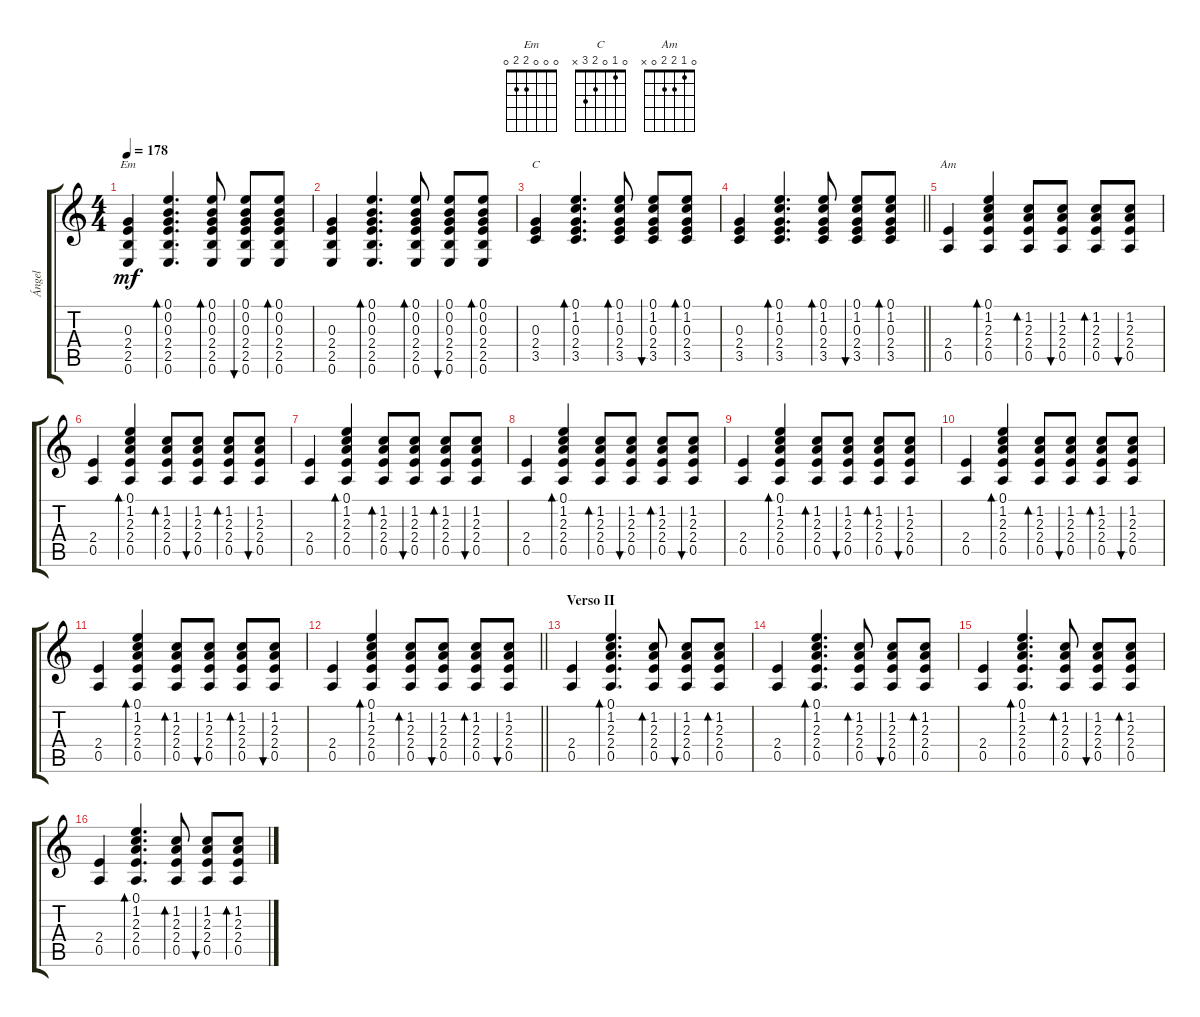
\track ("Ángel" "Ángel") {instrument acousticguitarsteel}
\staff {score tabs}
\tuning (E4 B3 G3 D3 A2 E2) {hide}
\chord ("Em" 0 0 0 2 2 0)
\chord ("C" 0 1 0 2 3 x)
\chord ("Am" 0 1 2 2 0 x)
\ts (4 4)
\tempo 178
\clef g2
\ks c
(0.3 2.4 2.5 0.6).4{ch "Em" dy mf} (0.1 0.2 0.3 2.4 2.5 0.6).4{d bd 30} (0.1 0.2 0.3 2.4 2.5 0.6).8{bd 30} (0.1 0.2 0.3 2.4 2.5 0.6).8{bu 30} (0.1 0.2 0.3 2.4 2.5 0.6).8{bd 30} |
(0.3 2.4 2.5 0.6).4 (0.1 0.2 0.3 2.4 2.5 0.6).4{d bd 30} (0.1 0.2 0.3 2.4 2.5 0.6).8{bd 30} (0.1 0.2 0.3 2.4 2.5 0.6).8{bu 30} (0.1 0.2 0.3 2.4 2.5 0.6).8{bd 30} |
(0.3 2.4 3.5).4{ch "C"} (0.1 1.2 0.3 2.4 3.5).4{d bd 30} (0.1 1.2 0.3 2.4 3.5).8{bd 60} (0.1 1.2 0.3 2.4 3.5).8{bu 60} (0.1 1.2 0.3 2.4 3.5).8{bd 60} |
\barLineRight lightlight
(0.3 2.4 3.5).4 (0.1 1.2 0.3 2.4 3.5).4{d bd 30} (0.1 1.2 0.3 2.4 3.5).8{bd 60} (0.1 1.2 0.3 2.4 3.5).8{bu 60} (0.1 1.2 0.3 2.4 3.5).8{bd 60} |
(2.4 0.5).4{ch "Am"} (0.1 1.2 2.3 2.4 0.5).4{bd 30} (1.2 2.3 2.4 0.5).8{bd 30} (1.2 2.3 2.4 0.5).8{bu 30} (1.2 2.3 2.4 0.5).8{bd 30} (1.2 2.3 2.4 0.5).8{bu 30} |
(2.4 0.5).4 (0.1 1.2 2.3 2.4 0.5).4{bd 30} (1.2 2.3 2.4 0.5).8{bd 30} (1.2 2.3 2.4 0.5).8{bu 30} (1.2 2.3 2.4 0.5).8{bd 30} (1.2 2.3 2.4 0.5).8{bu 30} |
(2.4 0.5).4 (0.1 1.2 2.3 2.4 0.5).4{bd 30} (1.2 2.3 2.4 0.5).8{bd 30} (1.2 2.3 2.4 0.5).8{bu 30} (1.2 2.3 2.4 0.5).8{bd 30} (1.2 2.3 2.4 0.5).8{bu 30} |
(2.4 0.5).4 (0.1 1.2 2.3 2.4 0.5).4{bd 30} (1.2 2.3 2.4 0.5).8{bd 30} (1.2 2.3 2.4 0.5).8{bu 30} (1.2 2.3 2.4 0.5).8{bd 30} (1.2 2.3 2.4 0.5).8{bu 30} |
(2.4 0.5).4 (0.1 1.2 2.3 2.4 0.5).4{bd 30} (1.2 2.3 2.4 0.5).8{bd 30} (1.2 2.3 2.4 0.5).8{bu 30} (1.2 2.3 2.4 0.5).8{bd 30} (1.2 2.3 2.4 0.5).8{bu 30} |
(2.4 0.5).4 (0.1 1.2 2.3 2.4 0.5).4{bd 30} (1.2 2.3 2.4 0.5).8{bd 30} (1.2 2.3 2.4 0.5).8{bu 30} (1.2 2.3 2.4 0.5).8{bd 30} (1.2 2.3 2.4 0.5).8{bu 30} |
(2.4 0.5).4 (0.1 1.2 2.3 2.4 0.5).4{bd 30} (1.2 2.3 2.4 0.5).8{bd 30} (1.2 2.3 2.4 0.5).8{bu 30} (1.2 2.3 2.4 0.5).8{bd 30} (1.2 2.3 2.4 0.5).8{bu 30} |
\barLineRight lightlight
(2.4 0.5).4 (0.1 1.2 2.3 2.4 0.5).4{bd 30} (1.2 2.3 2.4 0.5).8{bd 30} (1.2 2.3 2.4 0.5).8{bu 30} (1.2 2.3 2.4 0.5).8{bd 30} (1.2 2.3 2.4 0.5).8{bu 30} |
\section ("" "Verso II")
(2.4 0.5).4 (0.1 1.2 2.3 2.4 0.5).4{d bd 30} (1.2 2.3 2.4 0.5).8{bd 30} (1.2 2.3 2.4 0.5).8{bu 30} (1.2 2.3 2.4 0.5).8{bd 30} |
(2.4 0.5).4 (0.1 1.2 2.3 2.4 0.5).4{d bd 30} (1.2 2.3 2.4 0.5).8{bd 30} (1.2 2.3 2.4 0.5).8{bu 30} (1.2 2.3 2.4 0.5).8{bd 30} |
(2.4 0.5).4 (0.1 1.2 2.3 2.4 0.5).4{d bd 30} (1.2 2.3 2.4 0.5).8{bd 30} (1.2 2.3 2.4 0.5).8{bu 30} (1.2 2.3 2.4 0.5).8{bd 30} |
(2.4 0.5).4 (0.1 1.2 2.3 2.4 0.5).4{d bd 30} (1.2 2.3 2.4 0.5).8{bd 30} (1.2 2.3 2.4 0.5).8{bu 30} (1.2 2.3 2.4 0.5).8{bd 30}
